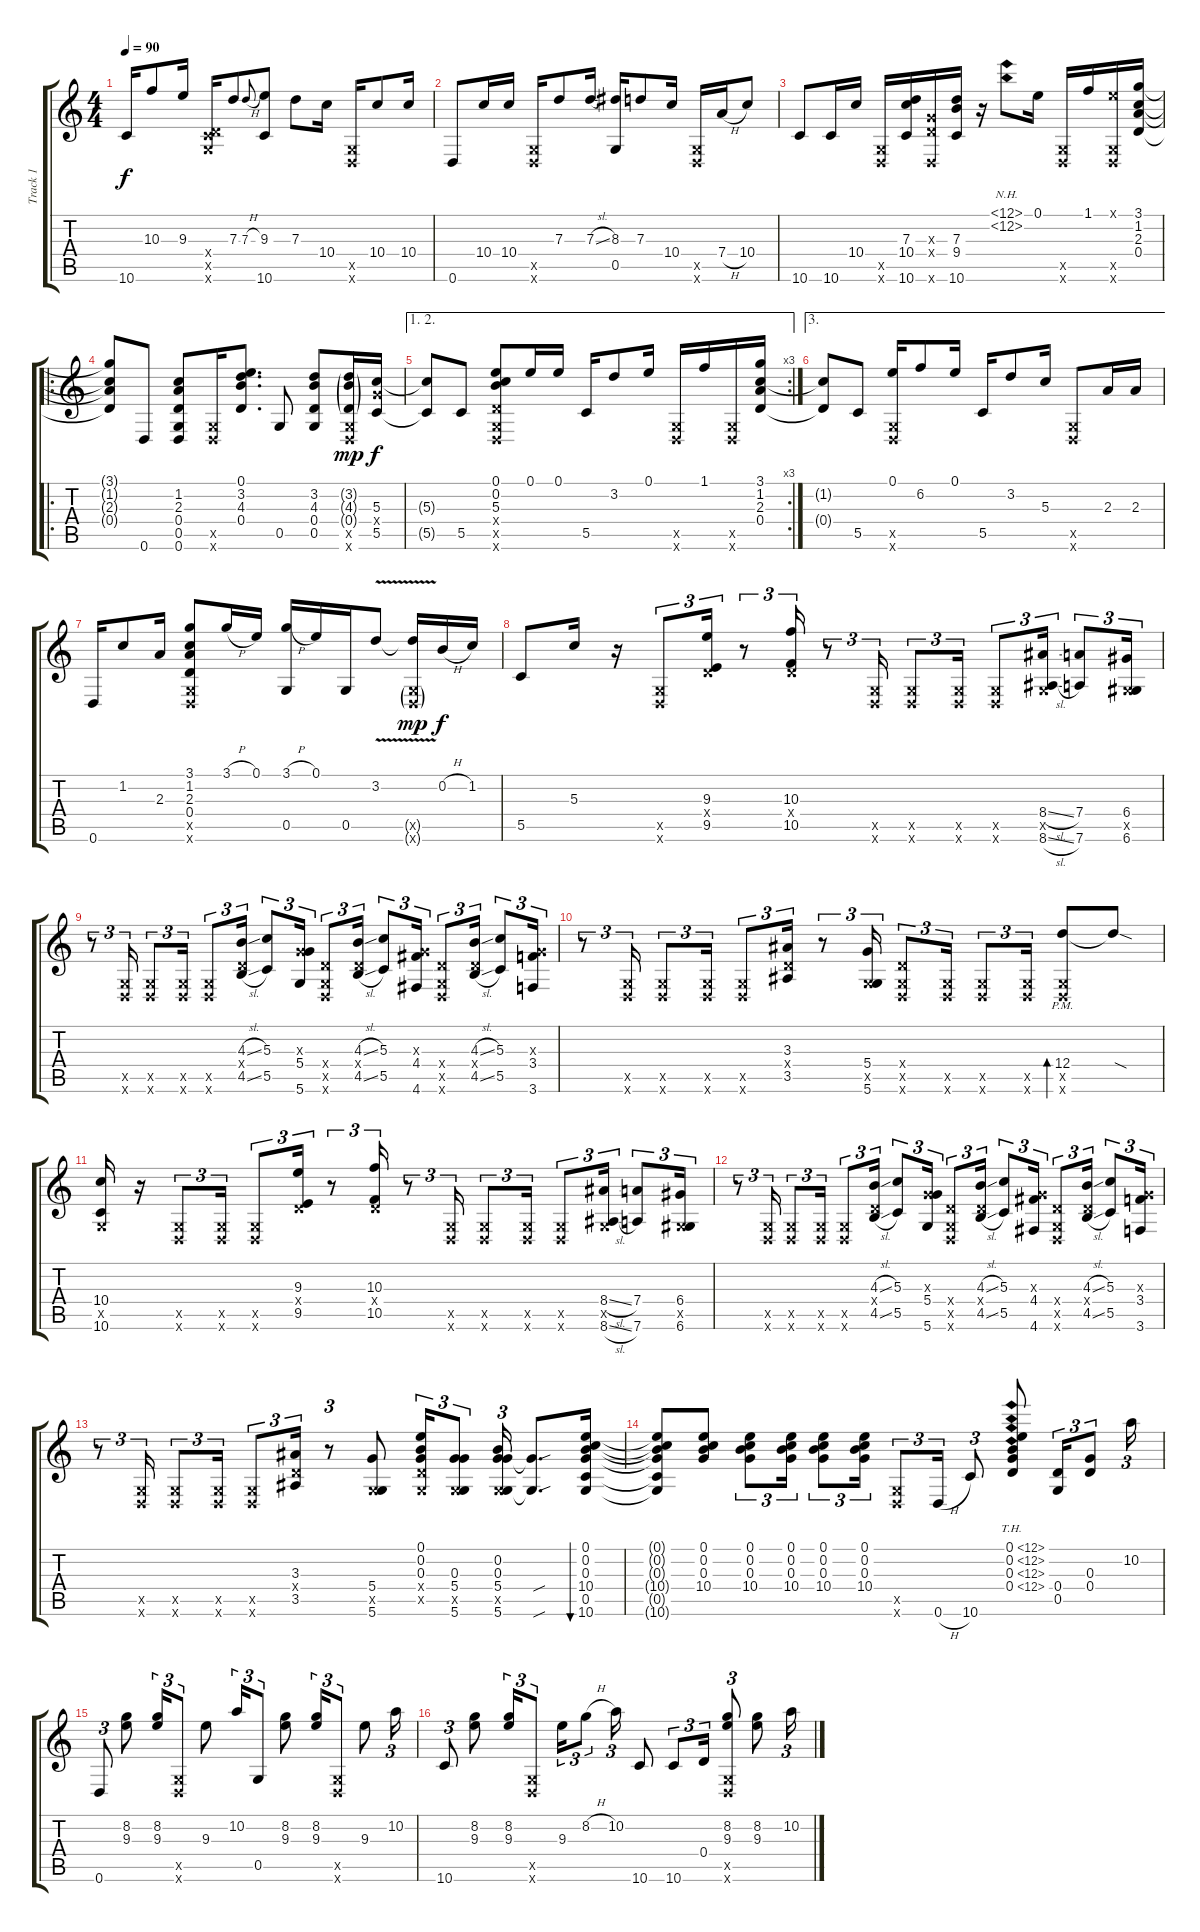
\track ("Track 1" "Track 1") {instrument acousticguitarsteel}
\staff {score tabs}
\tuning (E4 B3 G3 D3 G2 D2) {hide}
\ts (4 4)
\tempo 90
\clef g2
\ks c
10.6.16{dy f} 10.3.8 9.3.16 (0.4{x} 0.5{x} 10.6{x}).16 7.3.8 7.3{h}.8{gr onbeat} (9.3 10.6).8 7.3.8 10.4.16 (0.5{x} 0.6{x}).16 10.4.8 10.4.16 |
0.6.8 10.4.16 10.4.16 (0.5{x} 0.6{x}).16 7.3.8 7.3{sl}.16 (8.3 0.5).16 7.3.8 10.4.16 (0.5{x} 0.6{x}).16 7.4{h}.16 10.4.8 |
10.6.8 10.6.16 10.4.16 (0.5{x} 0.6{x}).16 (7.3 10.4 10.6).16 (0.3{x} 0.4{x} 0.6{x}).16 (7.3 9.4 10.6).16 r.16 (12.1{nh} 12.2{nh}).8 0.1.16 (0.5{x} 0.6{x}).16 1.1.16 (0.1{x} 0.5{x} 0.6{x}).16 (3.1 1.2 2.3 0.4).16 |
\ro
(3.1{t} 1.2{t} 2.3{t} 0.4{t}).8 0.6.8 (1.2 2.3 0.4 0.5 0.6).8 (0.5{x} 0.6{x}).16 (0.1 3.2 4.3 0.4).8{d} 0.5.8 (3.2 4.3 0.4 0.5).8 (3.2{g} 4.3{g} 0.4{g} 0.5{x} 0.6{x}).16{dy mp} (5.3 5.4{x} 5.5).16{dy f} |
\ae (1 2)
\rc 3
(5.3{t} 5.5{t}).8 5.5.8 (0.1 0.2 5.3 0.4{x} 0.5{x} 0.6{x}).8 0.1.16 0.1.16 5.5.16 3.2.8 0.1.16 (0.5{x} 0.6{x}).16 1.1.16 (0.5{x} 0.6{x}).16 (3.1 1.2 2.3 0.4).16 |
\ae 3
(1.2{t} 0.4{t}).8 5.5.8 (0.1 0.5{x} 0.6{x}).16 6.2.8 0.1.16 5.5.16 3.2.8 5.3.16 (0.5{x} 0.6{x}).8 2.3.16 2.3.16 |
0.6.16 1.2.8 2.3.16 (3.1 1.2 2.3 0.4 0.5{x} 0.6{x}).8 3.1{h}.16 0.1.16 (3.1{h} 0.5).16 0.1.16 0.5.16 3.2{v}.8 (3.2{t} 0.5{g x} 0.6{g x}).16{dy mp} 0.2{h}.16{dy f} 1.2.16 |
5.5.8 5.3.16 r.16 (0.5{x} 0.6{x}).8{tu (3 2)} (9.3 0.4{x} 9.5).16{tu (3 2)} r.8{tu (3 2)} (10.3 0.4{x} 10.5).16{tu (3 2)} r.8{tu (3 2)} (0.5{x} 0.6{x}).16{tu (3 2)} (0.5{x} 0.6{x}).8{tu (3 2)} (0.5{x} 0.6{x}).16{tu (3 2)} (0.5{x} 0.6{x}).8{tu (3 2)} (8.4{sl} 0.5{x} 8.6{sl}).16{tu (3 2)} (7.4 7.6).8{tu (3 2)} (6.4 0.5{x} 6.6).16{tu (3 2)} |
r.8{tu (3 2)} (0.5{x} 0.6{x}).16{tu (3 2)} (0.5{x} 0.6{x}).8{tu (3 2)} (0.5{x} 0.6{x}).16{tu (3 2)} (0.5{x} 0.6{x}).8{tu (3 2)} (4.3{sl} 0.4{x} 4.5{sl}).16{tu (3 2)} (5.3 5.5).8{tu (3 2)} (0.3{x} 5.4 5.6).16{tu (3 2)} (0.4{x} 0.5{x} 0.6{x}).8{tu (3 2)} (4.3{sl} 0.4{x} 4.5{sl}).16{tu (3 2)} (5.3 5.5).8{tu (3 2)} (0.3{x} 4.4 4.6).16{tu (3 2)} (0.4{x} 0.5{x} 0.6{x}).8{tu (3 2)} (4.3{sl} 0.4{x} 4.5{sl}).16{tu (3 2)} (5.3 5.5).8{tu (3 2)} (0.3{x} 3.4 3.6).16{tu (3 2)} |
r.8{tu (3 2)} (0.5{x} 0.6{x}).16{tu (3 2)} (0.5{x} 0.6{x}).8{tu (3 2)} (0.5{x} 0.6{x}).16{tu (3 2)} (0.5{x} 0.6{x}).8{tu (3 2)} (3.3 0.4{x} 3.5).16{tu (3 2)} r.8{tu (3 2)} (5.4 0.5{x} 5.6).16{tu (3 2)} (0.4{x} 0.5{x} 0.6{x}).8{tu (3 2)} (0.5{x} 0.6{x}).16{tu (3 2)} (0.5{x} 0.6{x}).8{tu (3 2)} (0.5{x} 0.6{x}).16{tu (3 2)} (12.4{pm} 0.5{x} 0.6{x}).8{bd 120} 12.4{sod t}.8 |
(10.4 0.5{x} 10.6).16 r.16 (0.5{x} 0.6{x}).8{tu (3 2)} (0.5{x} 0.6{x}).16{tu (3 2)} (0.5{x} 0.6{x}).8{tu (3 2)} (9.3 0.4{x} 9.5).16{tu (3 2)} r.8{tu (3 2)} (10.3 0.4{x} 10.5).16{tu (3 2)} r.8{tu (3 2)} (0.5{x} 0.6{x}).16{tu (3 2)} (0.5{x} 0.6{x}).8{tu (3 2)} (0.5{x} 0.6{x}).16{tu (3 2)} (0.5{x} 0.6{x}).8{tu (3 2)} (8.4{sl} 0.5{x} 8.6{sl}).16{tu (3 2)} (7.4 7.6).8{tu (3 2)} (6.4 0.5{x} 6.6).16{tu (3 2)} |
r.8{tu (3 2)} (0.5{x} 0.6{x}).16{tu (3 2)} (0.5{x} 0.6{x}).8{tu (3 2)} (0.5{x} 0.6{x}).16{tu (3 2)} (0.5{x} 0.6{x}).8{tu (3 2)} (4.3{sl} 0.4{x} 4.5{sl}).16{tu (3 2)} (5.3 5.5).8{tu (3 2)} (0.3{x} 5.4 5.6).16{tu (3 2)} (0.4{x} 0.5{x} 0.6{x}).8{tu (3 2)} (4.3{sl} 0.4{x} 4.5{sl}).16{tu (3 2)} (5.3 5.5).8{tu (3 2)} (0.3{x} 4.4 4.6).16{tu (3 2)} (0.4{x} 0.5{x} 0.6{x}).8{tu (3 2)} (4.3{sl} 0.4{x} 4.5{sl}).16{tu (3 2)} (5.3 5.5).8{tu (3 2)} (0.3{x} 3.4 3.6).16{tu (3 2)} |
r.8{tu (3 2)} (0.5{x} 0.6{x}).16{tu (3 2)} (0.5{x} 0.6{x}).8{tu (3 2)} (0.5{x} 0.6{x}).16{tu (3 2)} (0.5{x} 0.6{x}).8{tu (3 2)} (3.3 0.4{x} 3.5).16{tu (3 2)} r.8{tu (3 2)} (5.4 0.5{x} 5.6).8 (0.1 0.2 0.3 0.4{x} 0.5{x}).16{tu (3 2)} (0.3 5.4 0.5{x} 5.6).8{tu (3 2)} (0.2 0.3 5.4 0.5{x} 5.6).16{tu (3 2)} (5.4{sou t} 5.6{sou t}).8{d} (0.1 0.2 0.3 10.4 0.5 10.6).16{bu 120} |
(0.1{t} 0.2{t} 0.3{t} 10.4{t} 0.5{t} 10.6{t}).8 (0.1 0.2 0.3 10.4).8 (0.1 0.2 0.3 10.4).8{tu (3 2)} (0.1 0.2 0.3 10.4).16{tu (3 2)} (0.1 0.2 0.3 10.4).8{tu (3 2)} (0.1 0.2 0.3 10.4).16{tu (3 2)} (0.5{x} 0.6{x}).8{tu (3 2)} 0.6{h}.16{tu (3 2)} 10.6.8{tu (3 2)} (0.1{th 12} 0.2{th 12} 0.3{th 12} 0.4{th 12}).8 (0.4 0.5).16{tu (3 2)} (0.3 0.4).8{tu (3 2)} 10.2.16{tu (3 2)} |
0.6.8{tu (3 2)} (8.2 9.3).8 (8.2 9.3).16{tu (3 2)} (0.5{x} 0.6{x}).8{tu (3 2)} 9.3.8 10.2.16{tu (3 2)} 0.5.8{tu (3 2)} (8.2 9.3).8 (8.2 9.3).16{tu (3 2)} (0.5{x} 0.6{x}).8{tu (3 2)} 9.3.8 10.2.16{tu (3 2)} |
10.6.8{tu (3 2)} (8.2 9.3).8 (8.2 9.3).16{tu (3 2)} (0.5{x} 0.6{x}).8{tu (3 2)} 9.3.16{tu (3 2)} 8.2{h}.8{tu (3 2)} 10.2.16{tu (3 2)} 10.6.8 10.6.8{tu (3 2)} 0.4.16{tu (3 2)} (8.2 9.3 0.5{x} 0.6{x}).8{tu (3 2)} (8.2 9.3).8 10.2.16{tu (3 2)}
